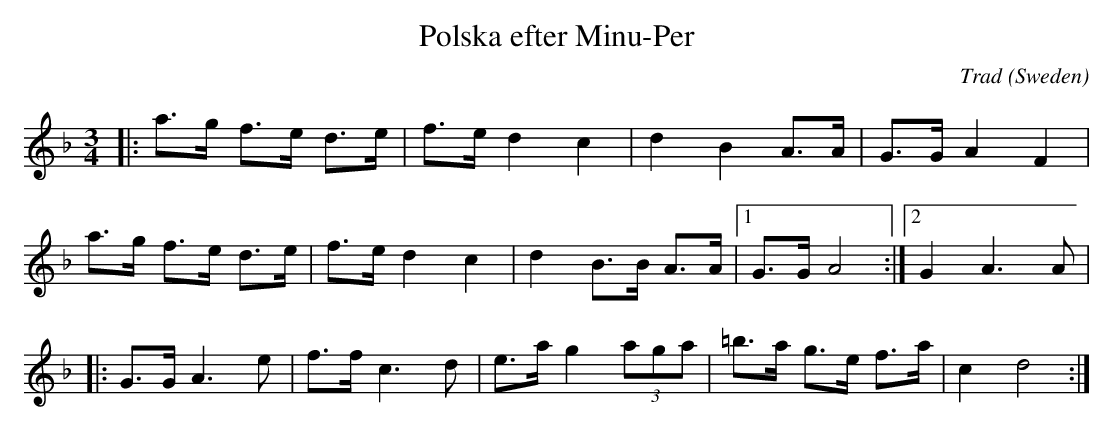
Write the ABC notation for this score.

X:1
T:Polska efter Minu-Per
C: Trad
L:1/8
M:3/4
O: Sweden
K:D minor
|:a>g f>e d>e | f>e d2 c2|d2 B2 A>A|G>G A2 F2|
a>g f>e d>e | f>e d2 c2|d2 B>B A>A|1G>G A4 :|2G2 A3A|
|:G>G A3e|f>f c3d|e>ag2(3aga |=b>a g>e f>a|c2 d4:|
